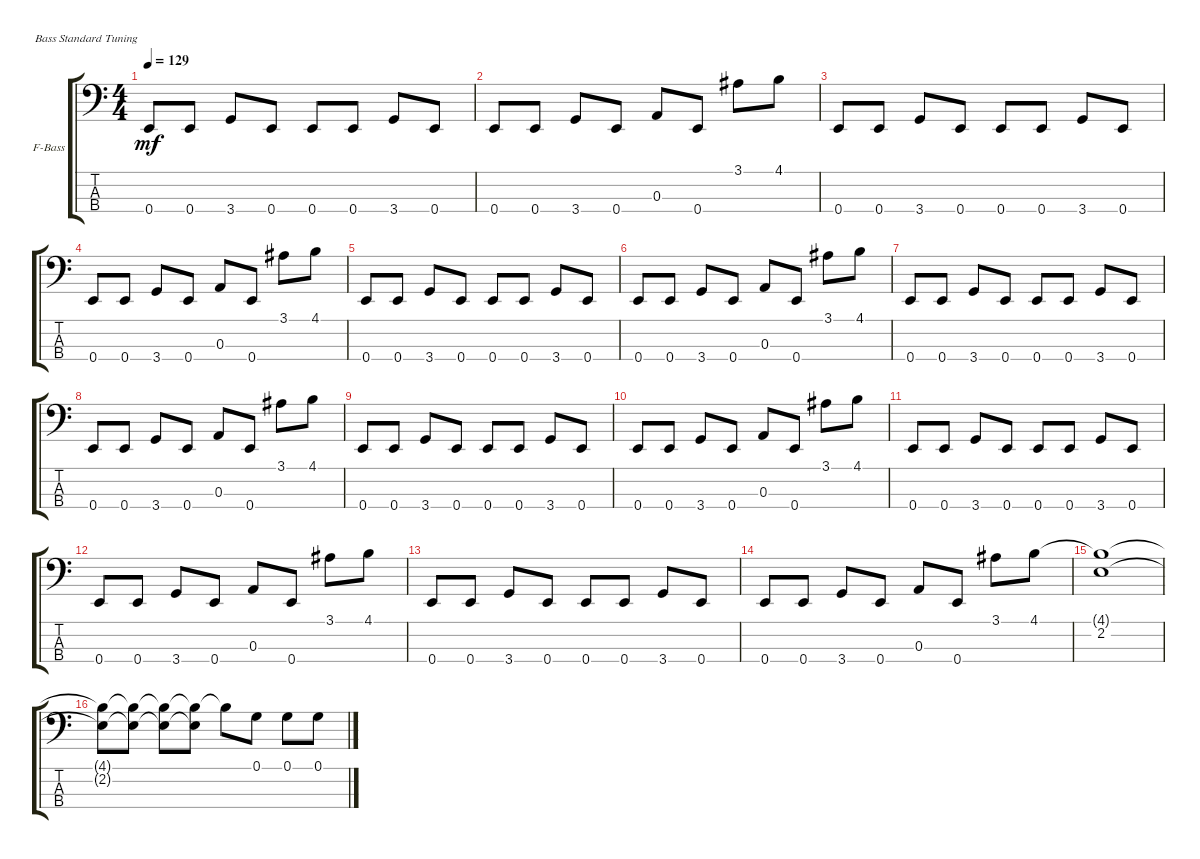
\defaultSystemsLayout 4
\bracketExtendMode groupsimilarinstruments
\firstSystemTrackNameOrientation horizontal
\otherSystemsTrackNameOrientation horizontal
\track ("Upright Bass" "F-Bass") {instrument fretlessbass}
\staff {score tabs}
\tuning (G2 D2 A1 E1)
\ts (4 4)
\tempo 129
\clef f4
\ks c
0.4.8{dy mf instrument fretlessbass} 0.4.8 3.4.8 0.4.8 0.4.8 0.4.8 3.4.8 0.4.8 |
0.4.8 0.4.8 3.4.8 0.4.8 0.3.8 0.4.8 3.1.8 4.1.8 |
0.4.8 0.4.8 3.4.8 0.4.8 0.4.8 0.4.8 3.4.8 0.4.8 |
0.4.8 0.4.8 3.4.8 0.4.8 0.3.8 0.4.8 3.1.8 4.1.8 |
0.4.8 0.4.8 3.4.8 0.4.8 0.4.8 0.4.8 3.4.8 0.4.8 |
0.4.8 0.4.8 3.4.8 0.4.8 0.3.8 0.4.8 3.1.8 4.1.8 |
0.4.8 0.4.8 3.4.8 0.4.8 0.4.8 0.4.8 3.4.8 0.4.8 |
0.4.8 0.4.8 3.4.8 0.4.8 0.3.8 0.4.8 3.1.8 4.1.8 |
0.4.8 0.4.8 3.4.8 0.4.8 0.4.8 0.4.8 3.4.8 0.4.8 |
0.4.8 0.4.8 3.4.8 0.4.8 0.3.8 0.4.8 3.1.8 4.1.8 |
0.4.8 0.4.8 3.4.8 0.4.8 0.4.8 0.4.8 3.4.8 0.4.8 |
0.4.8 0.4.8 3.4.8 0.4.8 0.3.8 0.4.8 3.1.8 4.1.8 |
0.4.8 0.4.8 3.4.8 0.4.8 0.4.8 0.4.8 3.4.8 0.4.8 |
0.4.8 0.4.8 3.4.8 0.4.8 0.3.8 0.4.8 3.1.8 4.1.8 |
(2.2 4.1{t}).1 |
(2.2{t} 4.1{t}).8 (2.2{t} 4.1{t}).8 (2.2{t} 4.1{t}).8 (2.2{t} 4.1{t}).8 4.1{t}.8 0.1.8 0.1.8 0.1.8
